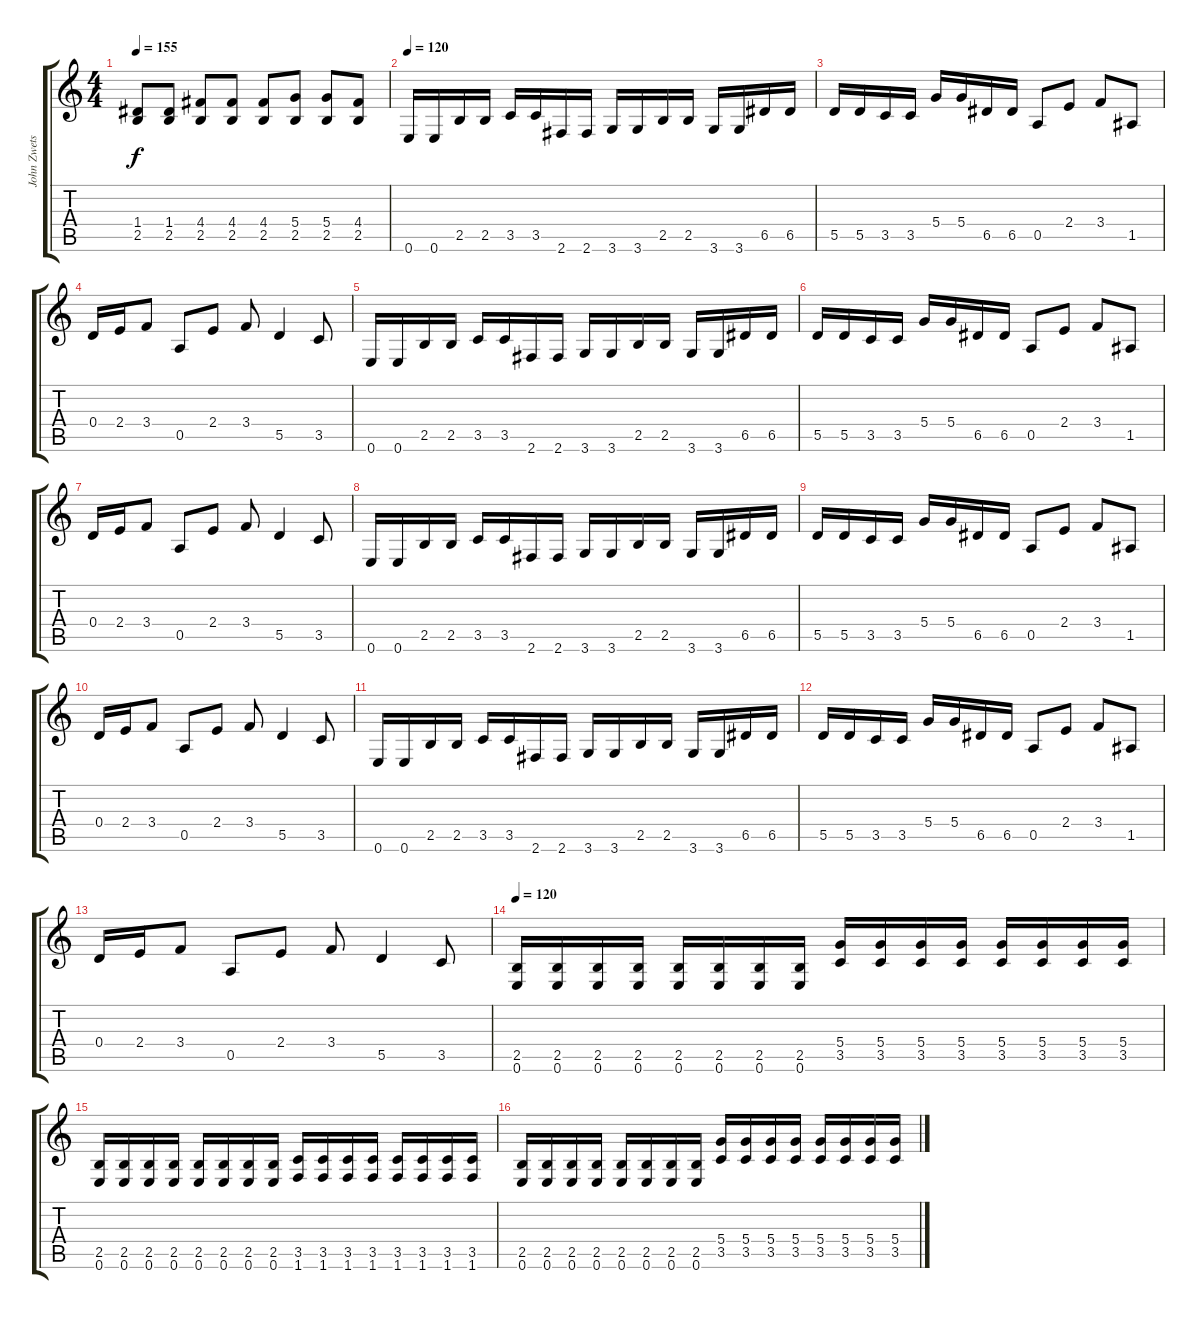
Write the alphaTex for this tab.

\track ("John Zwetsloot (Rhythme)" "John Zwets") {instrument overdrivenguitar}
\staff {score tabs}
\tuning (E4 B3 G3 D3 A2 E2) {hide}
\ts (4 4)
\tempo 155
\clef g2
\ks c
(1.4 2.5).8{dy f} (1.4 2.5).8 (4.4 2.5).8 (4.4 2.5).8 (4.4 2.5).8 (5.4 2.5).8 (5.4 2.5).8 (4.4 2.5).8 |
\tempo 120
0.6.16{volume 12} 0.6.16 2.5.16 2.5.16 3.5.16 3.5.16 2.6.16 2.6.16 3.6.16 3.6.16 2.5.16 2.5.16 3.6.16 3.6.16 6.5.16 6.5.16 |
5.5.16 5.5.16 3.5.16 3.5.16 5.4.16 5.4.16 6.5.16 6.5.16 0.5.8 2.4.8 3.4.8 1.5.8 |
0.4.16 2.4.16 3.4.8 0.5.8 2.4.8 3.4.8 5.5.4 3.5.8 |
0.6.16 0.6.16 2.5.16 2.5.16 3.5.16 3.5.16 2.6.16 2.6.16 3.6.16 3.6.16 2.5.16 2.5.16 3.6.16 3.6.16 6.5.16 6.5.16 |
5.5.16 5.5.16 3.5.16 3.5.16 5.4.16 5.4.16 6.5.16 6.5.16 0.5.8 2.4.8 3.4.8 1.5.8 |
0.4.16 2.4.16 3.4.8 0.5.8 2.4.8 3.4.8 5.5.4 3.5.8 |
0.6.16 0.6.16 2.5.16 2.5.16 3.5.16 3.5.16 2.6.16 2.6.16 3.6.16 3.6.16 2.5.16 2.5.16 3.6.16 3.6.16 6.5.16 6.5.16 |
5.5.16 5.5.16 3.5.16 3.5.16 5.4.16 5.4.16 6.5.16 6.5.16 0.5.8 2.4.8 3.4.8 1.5.8 |
0.4.16 2.4.16 3.4.8 0.5.8 2.4.8 3.4.8 5.5.4 3.5.8 |
0.6.16 0.6.16 2.5.16 2.5.16 3.5.16 3.5.16 2.6.16 2.6.16 3.6.16 3.6.16 2.5.16 2.5.16 3.6.16 3.6.16 6.5.16 6.5.16 |
5.5.16 5.5.16 3.5.16 3.5.16 5.4.16 5.4.16 6.5.16 6.5.16 0.5.8 2.4.8 3.4.8 1.5.8 |
0.4.16 2.4.16 3.4.8 0.5.8 2.4.8 3.4.8 5.5.4 3.5.8 |
\tempo 120
(2.5 0.6).16{volume 13} (2.5 0.6).16 (2.5 0.6).16 (2.5 0.6).16 (2.5 0.6).16 (2.5 0.6).16 (2.5 0.6).16 (2.5 0.6).16 (5.4 3.5).16 (5.4 3.5).16 (5.4 3.5).16 (5.4 3.5).16 (5.4 3.5).16 (5.4 3.5).16 (5.4 3.5).16 (5.4 3.5).16 |
(2.5 0.6).16 (2.5 0.6).16 (2.5 0.6).16 (2.5 0.6).16 (2.5 0.6).16 (2.5 0.6).16 (2.5 0.6).16 (2.5 0.6).16 (3.5 1.6).16 (3.5 1.6).16 (3.5 1.6).16 (3.5 1.6).16 (3.5 1.6).16 (3.5 1.6).16 (3.5 1.6).16 (3.5 1.6).16 |
(2.5 0.6).16 (2.5 0.6).16 (2.5 0.6).16 (2.5 0.6).16 (2.5 0.6).16 (2.5 0.6).16 (2.5 0.6).16 (2.5 0.6).16 (5.4 3.5).16 (5.4 3.5).16 (5.4 3.5).16 (5.4 3.5).16 (5.4 3.5).16 (5.4 3.5).16 (5.4 3.5).16 (5.4 3.5).16
